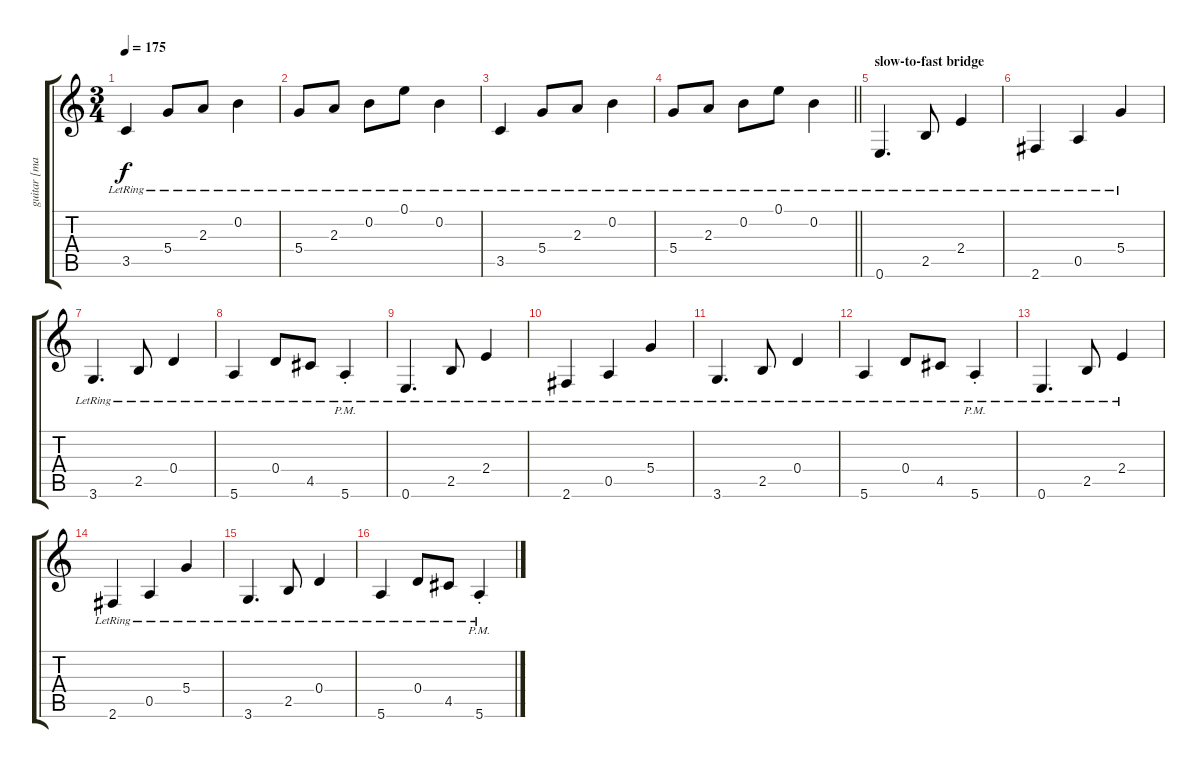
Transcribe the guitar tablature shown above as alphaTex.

\track ("guitar [maneki]" "guitar [ma") {instrument distortionguitar}
\staff {score tabs}
\tuning (E4 B3 G3 D3 A2 E2) {hide}
\ts (3 4)
\tempo 175
\clef g2
\ks c
3.5{lr}.4{dy f} 5.4{lr}.8 2.3{lr}.8 0.2{lr}.4 |
5.4{lr}.8 2.3{lr}.8 0.2{lr}.8 0.1{lr}.8 0.2{lr}.4 |
3.5{lr}.4 5.4{lr}.8 2.3{lr}.8 0.2{lr}.4 |
\barLineRight lightlight
5.4{lr}.8 2.3{lr}.8 0.2{lr}.8 0.1{lr}.8 0.2{lr}.4 |
\section ("" "slow-to-fast bridge")
0.6{lr}.4{d} 2.5{lr}.8 2.4{lr}.4 |
2.6{lr}.4 0.5{lr}.4 5.4{lr}.4 |
3.6{lr}.4{d} 2.5{lr}.8 0.4{lr}.4 |
5.6{lr}.4 0.4{lr}.8 4.5{lr}.8 5.6{pm st lr}.4 |
0.6{lr}.4{d} 2.5{lr}.8 2.4{lr}.4 |
2.6{lr}.4 0.5{lr}.4 5.4{lr}.4 |
3.6{lr}.4{d} 2.5{lr}.8 0.4{lr}.4 |
5.6{lr}.4 0.4{lr}.8 4.5{lr}.8 5.6{pm st lr}.4 |
0.6{lr}.4{d} 2.5{lr}.8 2.4{lr}.4 |
2.6{lr}.4 0.5{lr}.4 5.4{lr}.4 |
3.6{lr}.4{d} 2.5{lr}.8 0.4{lr}.4 |
5.6{lr}.4 0.4{lr}.8 4.5{lr}.8 5.6{pm st lr}.4
